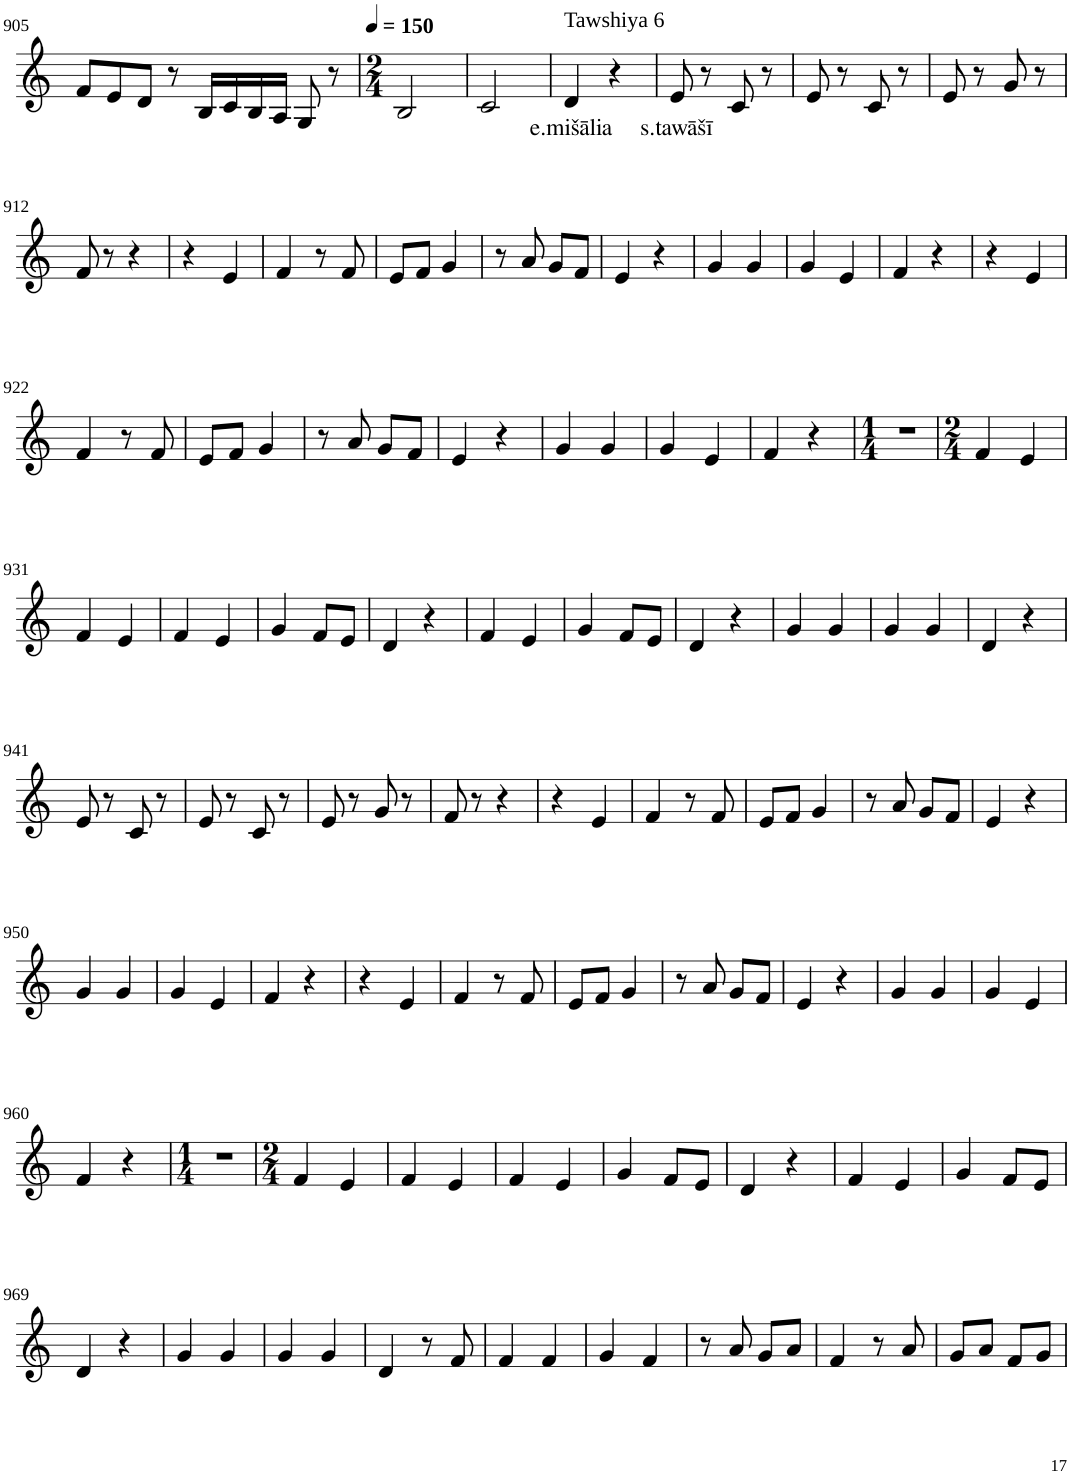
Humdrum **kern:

**kern	**text
*part1	*part1
*staff1	*staff1
*I"Violin	*
!!LO:PB:g=z
*clefG2	*
*k[]	*
*M4/4	*
=905	=905
8f/L	.
8e/	.
8d/J	.
8r	.
16B/LL	.
16c/	.
16B/	.
16A/JJ	.
8G/	.
8r	.
=906	=906
*M2/4	*
*MM150	*
2B/	.
=907	=907
2c/	.
=908	=908
!LO:TX:a:t=Tawshiya 6	!
!	!LO:LY:b
4d/	e.mišālia
4r	.
=909	=909
!	!LO:LY:b
8e/	s.tawāšī
8r	.
8c/	.
8r	.
=910	=910
8e/	.
8r	.
8c/	.
8r	.
=911	=911
8e/	.
8r	.
8g/	.
8r	.
!!LO:LB:g=z
=912	=912
8f/	.
8r	.
4r	.
=913	=913
4r	.
4e/	.
=914	=914
4f/	.
8r	.
8f/	.
=915	=915
8e/L	.
8f/J	.
4g/	.
=916	=916
8r	.
8a/	.
8g/L	.
8f/J	.
=917	=917
4e/	.
4r	.
=918	=918
4g/	.
4g/	.
=919	=919
4g/	.
4e/	.
=920	=920
4f/	.
4r	.
=921	=921
4r	.
4e/	.
!!LO:LB:g=z
=922	=922
4f/	.
8r	.
8f/	.
=923	=923
8e/L	.
8f/J	.
4g/	.
=924	=924
8r	.
8a/	.
8g/L	.
8f/J	.
=925	=925
4e/	.
4r	.
=926	=926
4g/	.
4g/	.
=927	=927
4g/	.
4e/	.
=928	=928
4f/	.
4r	.
=929	=929
*M1/4	*
4r	.
=930	=930
*M2/4	*
4f/	.
4e/	.
!!LO:LB:g=z
=931	=931
4f/	.
4e/	.
=932	=932
4f/	.
4e/	.
=933	=933
4g/	.
8f/L	.
8e/J	.
=934	=934
4d/	.
4r	.
=935	=935
4f/	.
4e/	.
=936	=936
4g/	.
8f/L	.
8e/J	.
=937	=937
4d/	.
4r	.
=938	=938
4g/	.
4g/	.
=939	=939
4g/	.
4g/	.
=940	=940
4d/	.
4r	.
!!LO:LB:g=z
=941	=941
8e/	.
8r	.
8c/	.
8r	.
=942	=942
8e/	.
8r	.
8c/	.
8r	.
=943	=943
8e/	.
8r	.
8g/	.
8r	.
=944	=944
8f/	.
8r	.
4r	.
=945	=945
4r	.
4e/	.
=946	=946
4f/	.
8r	.
8f/	.
=947	=947
8e/L	.
8f/J	.
4g/	.
=948	=948
8r	.
8a/	.
8g/L	.
8f/J	.
=949	=949
4e/	.
4r	.
!!LO:LB:g=z
=950	=950
4g/	.
4g/	.
=951	=951
4g/	.
4e/	.
=952	=952
4f/	.
4r	.
=953	=953
4r	.
4e/	.
=954	=954
4f/	.
8r	.
8f/	.
=955	=955
8e/L	.
8f/J	.
4g/	.
=956	=956
8r	.
8a/	.
8g/L	.
8f/J	.
=957	=957
4e/	.
4r	.
=958	=958
4g/	.
4g/	.
=959	=959
4g/	.
4e/	.
!!LO:LB:g=z
=960	=960
4f/	.
4r	.
=961	=961
*M1/4	*
4r	.
=962	=962
*M2/4	*
4f/	.
4e/	.
=963	=963
4f/	.
4e/	.
=964	=964
4f/	.
4e/	.
=965	=965
4g/	.
8f/L	.
8e/J	.
=966	=966
4d/	.
4r	.
=967	=967
4f/	.
4e/	.
=968	=968
4g/	.
8f/L	.
8e/J	.
!!LO:LB:g=z
=969	=969
4d/	.
4r	.
=970	=970
4g/	.
4g/	.
=971	=971
4g/	.
4g/	.
=972	=972
4d/	.
8r	.
8f/	.
=973	=973
4f/	.
4f/	.
=974	=974
4g/	.
4f/	.
=975	=975
8r	.
8a/	.
8g/L	.
8a/J	.
=976	=976
4f/	.
8r	.
8a/	.
=977	=977
8g/L	.
8a/J	.
8f/L	.
8g/J	.
=	=
*-	*-
